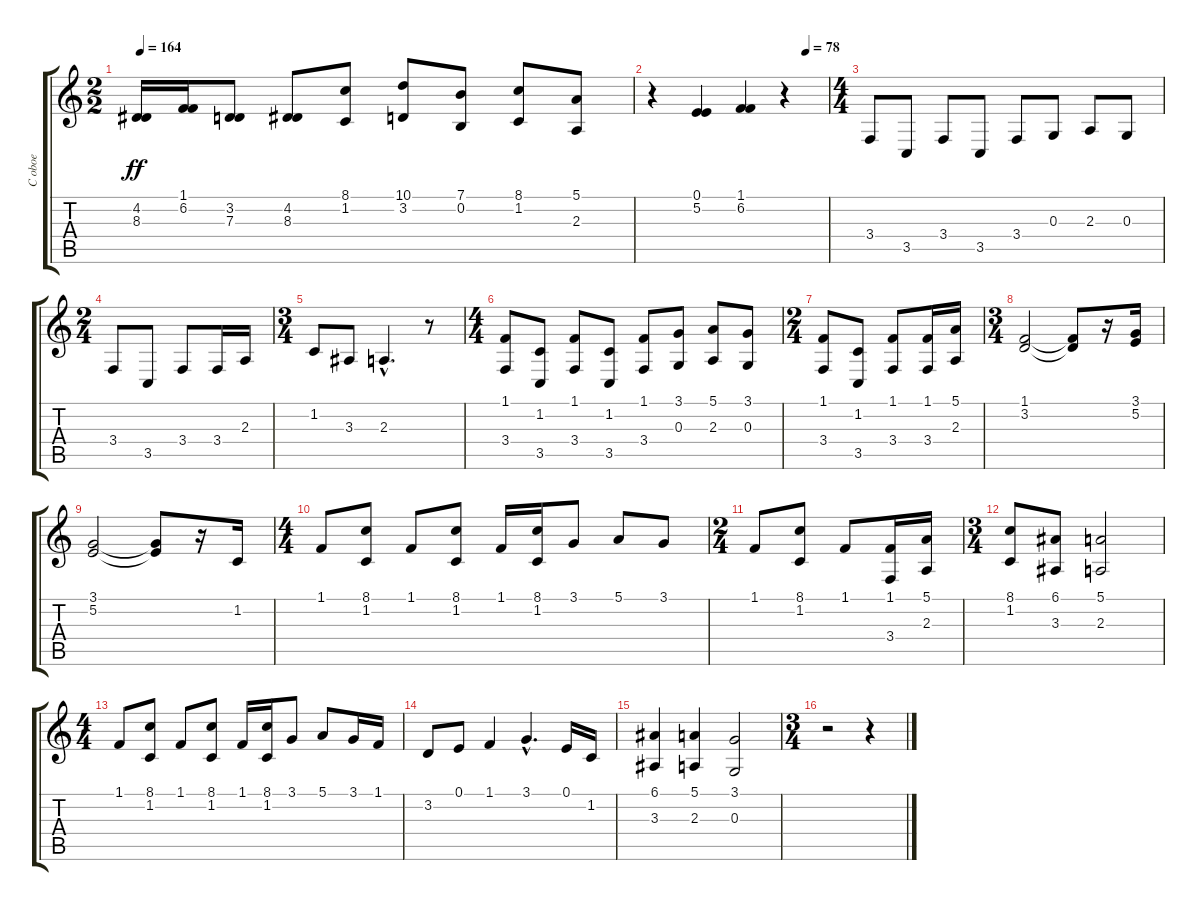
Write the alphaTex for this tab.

\track ("C oboe" "C oboe") {instrument oboe}
\staff {score tabs}
\tuning (E4 B3 G3 D3 A2 E2) {hide}
\ts (2 2)
\tempo 164
\clef g2
\ks c
(4.2 8.3).16{dy ff} (1.1 6.2).16 (3.2 7.3).8 (4.2 8.3).8 (8.1 1.2).8 (10.1 3.2).8 (7.1 0.2).8 (8.1 1.2).8 (5.1 2.3).8 |
\tempo (78 0.875)
r.4 (0.1 5.2).4 (1.1 6.2).4 r.4 |
\ts (4 4)
3.4.8 3.5.8 3.4.8 3.5.8 3.4.8 0.3.8 2.3.8 0.3.8 |
\ts (2 4)
3.4.8 3.5.8 3.4.8 3.4.16 2.3.16 |
\ts (3 4)
1.2.8 3.3.8 2.3{hac}.4{d} r.8 |
\ts (4 4)
(1.1 3.4).8 (1.2 3.5).8 (1.1 3.4).8 (1.2 3.5).8 (1.1 3.4).8 (3.1 0.3).8 (5.1 2.3).8 (3.1 0.3).8 |
\ts (2 4)
(1.1 3.4).8 (1.2 3.5).8 (1.1 3.4).8 (1.1 3.4).16 (5.1 2.3).16 |
\ts (3 4)
(1.1 3.2).2 (1.1{t} 3.2{t}).8 r.16 (3.1 5.2).16 |
(3.1 5.2).2 (3.1{t} 5.2{t}).8 r.16 1.2.16 |
\ts (4 4)
1.1.8 (8.1 1.2).8 1.1.8 (8.1 1.2).8 1.1.16 (8.1 1.2).16 3.1.8 5.1.8 3.1.8 |
\ts (2 4)
1.1.8 (8.1 1.2).8 1.1.8 (1.1 3.4).16 (5.1 2.3).16 |
\ts (3 4)
(8.1 1.2).8 (6.1 3.3).8 (5.1 2.3).2 |
\ts (4 4)
1.1.8 (8.1 1.2).8 1.1.8 (8.1 1.2).8 1.1.16 (8.1 1.2).16 3.1.8 5.1.8 3.1.16 1.1.16 |
3.2.8 0.1.8 1.1.4 3.1{hac}.4{d} 0.1.16 1.2.16 |
(6.1 3.3).4 (5.1 2.3).4 (3.1 0.3).2 |
\ts (3 4)
r.2 r.4
